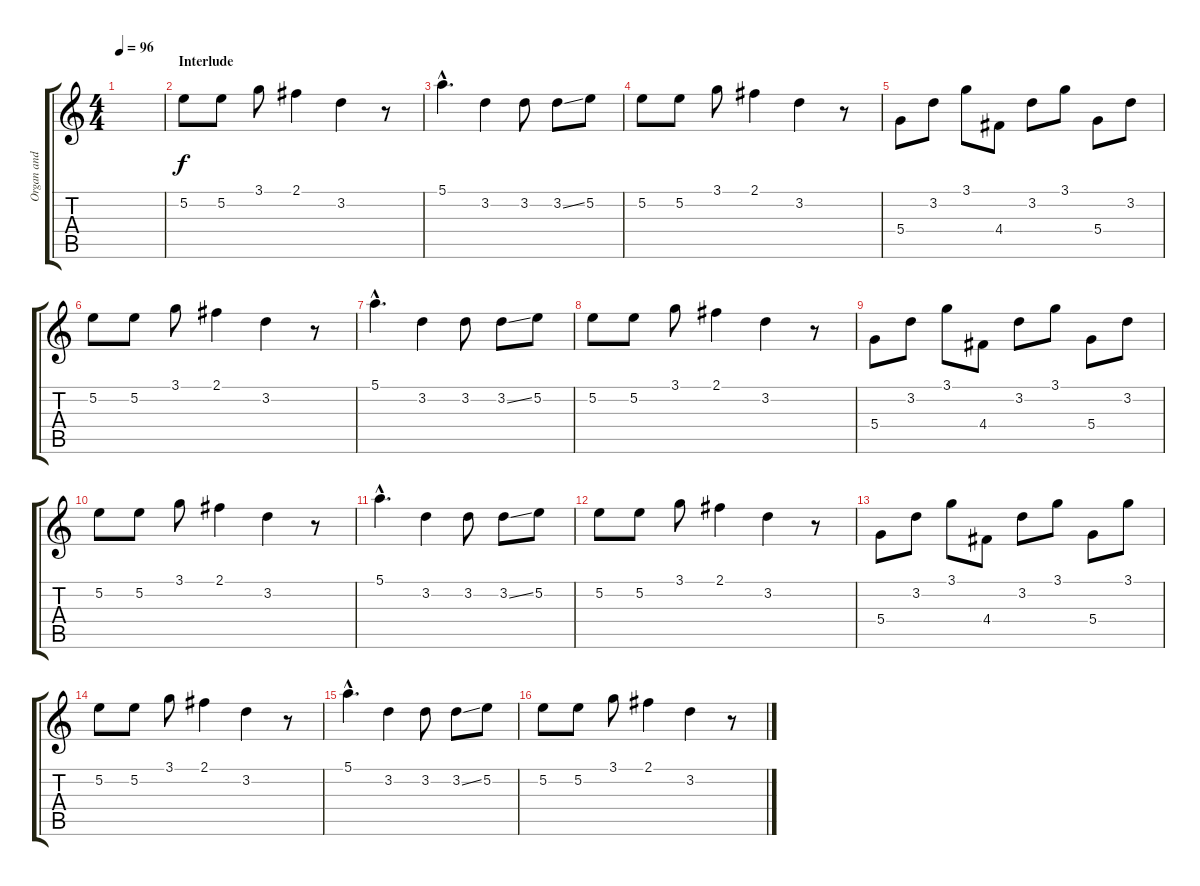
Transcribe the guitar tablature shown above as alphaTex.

\track ("Organ and Back-up Guitar" "Organ and ") {instrument electricguitarclean}
\staff {score tabs}
\tuning (E4 B3 G3 D3 A2 E2) {hide}
\ts (4 4)
\tempo 96
\clef g2
\ks c
|
\section ("" "Interlude")
5.2.8{volume 4 balance 16} 5.2.8 3.1.8 2.1.4 3.2.4 r.8 |
5.1{hac}.4{d} 3.2.4 3.2.8 3.2{ss}.8 5.2.8 |
5.2.8 5.2.8 3.1.8 2.1.4 3.2.4 r.8 |
5.4.8 3.2.8 3.1.8 4.4.8 3.2.8 3.1.8 5.4.8 3.2.8 |
5.2.8 5.2.8 3.1.8 2.1.4 3.2.4 r.8 |
5.1{hac}.4{d} 3.2.4 3.2.8 3.2{ss}.8 5.2.8 |
5.2.8 5.2.8 3.1.8 2.1.4 3.2.4 r.8 |
5.4.8 3.2.8 3.1.8 4.4.8 3.2.8 3.1.8 5.4.8 3.2.8 |
5.2.8{volume 4 balance 8} 5.2.8 3.1.8 2.1.4 3.2.4 r.8 |
5.1{hac}.4{d} 3.2.4 3.2.8 3.2{ss}.8 5.2.8 |
5.2.8 5.2.8 3.1.8 2.1.4 3.2.4 r.8 |
5.4.8 3.2.8 3.1.8 4.4.8 3.2.8 3.1.8 5.4.8 3.1.8 |
5.2.8 5.2.8 3.1.8 2.1.4 3.2.4 r.8 |
5.1{hac}.4{d} 3.2.4 3.2.8 3.2{ss}.8 5.2.8 |
5.2.8 5.2.8 3.1.8 2.1.4 3.2.4 r.8
